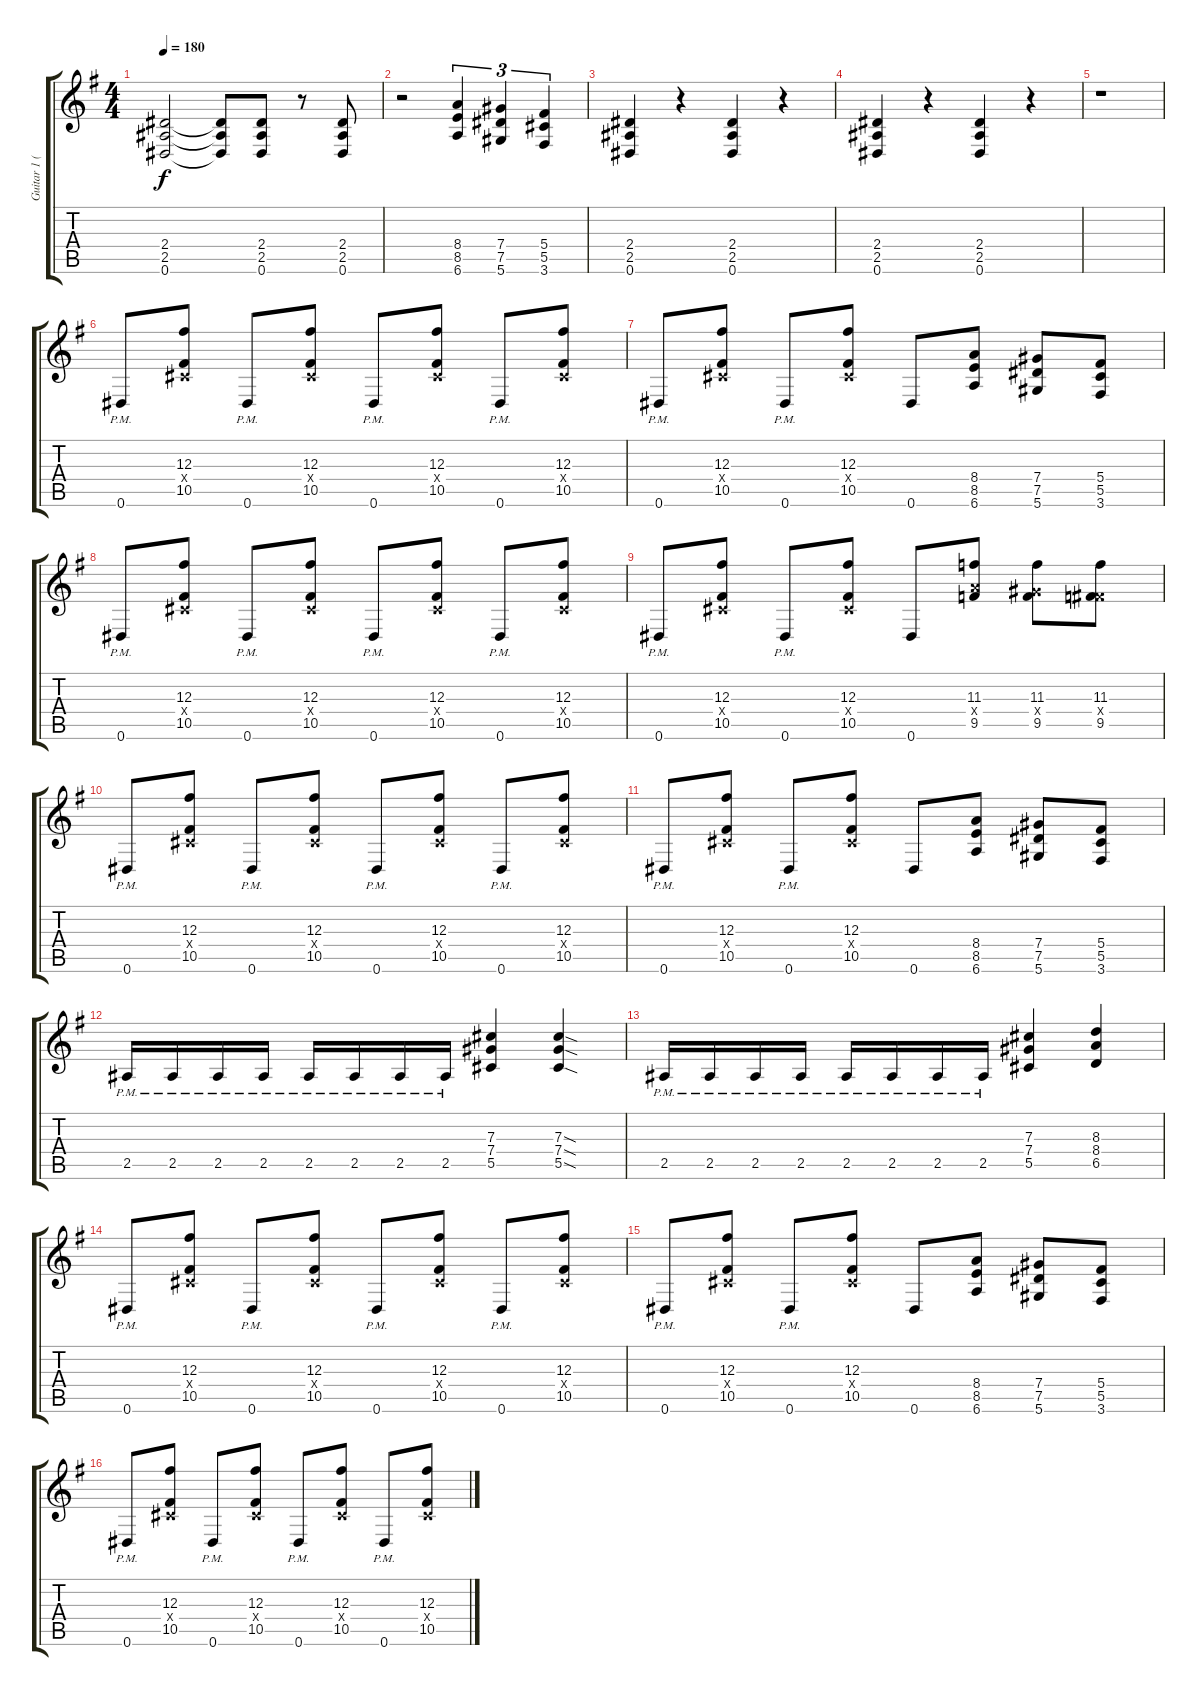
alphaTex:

\track ("Guitar 1 (Deryck)" "Guitar 1 (") {instrument distortionguitar}
\staff {score tabs}
\tuning (Eb4 Bb3 Gb3 Db3 Ab2 Eb2) {hide}
\ts (4 4)
\tempo 180
\clef g2
\ks g
(2.4 2.5 0.6).2{dy f} (2.4{t} 2.5{t} 0.6{t}).8 (2.4 2.5 0.6).8 r.8 (2.4 2.5 0.6).8 |
r.2 (8.4 8.5 6.6).4{tu (3 2)} (7.4 7.5 5.6).4{tu (3 2)} (5.4 5.5 3.6).4{tu (3 2)} |
(2.4 2.5 0.6).4 r.4 (2.4 2.5 0.6).4 r.4 |
(2.4 2.5 0.6).4 r.4 (2.4 2.5 0.6).4 r.4 |
r.1 |
0.6{pm}.8 (12.3 0.4{x} 10.5).8 0.6{pm}.8 (12.3 0.4{x} 10.5).8 0.6{pm}.8 (12.3 0.4{x} 10.5).8 0.6{pm}.8 (12.3 0.4{x} 10.5).8 |
0.6{pm}.8 (12.3 0.4{x} 10.5).8 0.6{pm}.8 (12.3 0.4{x} 10.5).8 0.6.8 (8.4 8.5 6.6).8 (7.4 7.5 5.6).8 (5.4 5.5 3.6).8 |
0.6{pm}.8 (12.3 0.4{x} 10.5).8 0.6{pm}.8 (12.3 0.4{x} 10.5).8 0.6{pm}.8 (12.3 0.4{x} 10.5).8 0.6{pm}.8 (12.3 0.4{x} 10.5).8 |
0.6{pm}.8 (12.3 0.4{x} 10.5).8 0.6{pm}.8 (12.3 0.4{x} 10.5).8 0.6.8 (11.3 8.4{x} 9.5).8 (11.3 7.4{x} 9.5).8 (11.3 5.4{x} 9.5).8 |
0.6{pm}.8 (12.3 0.4{x} 10.5).8 0.6{pm}.8 (12.3 0.4{x} 10.5).8 0.6{pm}.8 (12.3 0.4{x} 10.5).8 0.6{pm}.8 (12.3 0.4{x} 10.5).8 |
0.6{pm}.8 (12.3 0.4{x} 10.5).8 0.6{pm}.8 (12.3 0.4{x} 10.5).8 0.6.8 (8.4 8.5 6.6).8 (7.4 7.5 5.6).8 (5.4 5.5 3.6).8 |
2.5{pm}.16 2.5{pm}.16 2.5{pm}.16 2.5{pm}.16 2.5{pm}.16 2.5{pm}.16 2.5{pm}.16 2.5{pm}.16 (7.3 7.4 5.5).4 (7.3{sod} 7.4{sod} 5.5{sod}).4 |
2.5{pm}.16 2.5{pm}.16 2.5{pm}.16 2.5{pm}.16 2.5{pm}.16 2.5{pm}.16 2.5{pm}.16 2.5{pm}.16 (7.3 7.4 5.5).4 (8.3 8.4 6.5).4 |
0.6{pm}.8 (12.3 0.4{x} 10.5).8 0.6{pm}.8 (12.3 0.4{x} 10.5).8 0.6{pm}.8 (12.3 0.4{x} 10.5).8 0.6{pm}.8 (12.3 0.4{x} 10.5).8 |
0.6{pm}.8 (12.3 0.4{x} 10.5).8 0.6{pm}.8 (12.3 0.4{x} 10.5).8 0.6.8 (8.4 8.5 6.6).8 (7.4 7.5 5.6).8 (5.4 5.5 3.6).8 |
0.6{pm}.8 (12.3 0.4{x} 10.5).8 0.6{pm}.8 (12.3 0.4{x} 10.5).8 0.6{pm}.8 (12.3 0.4{x} 10.5).8 0.6{pm}.8 (12.3 0.4{x} 10.5).8
